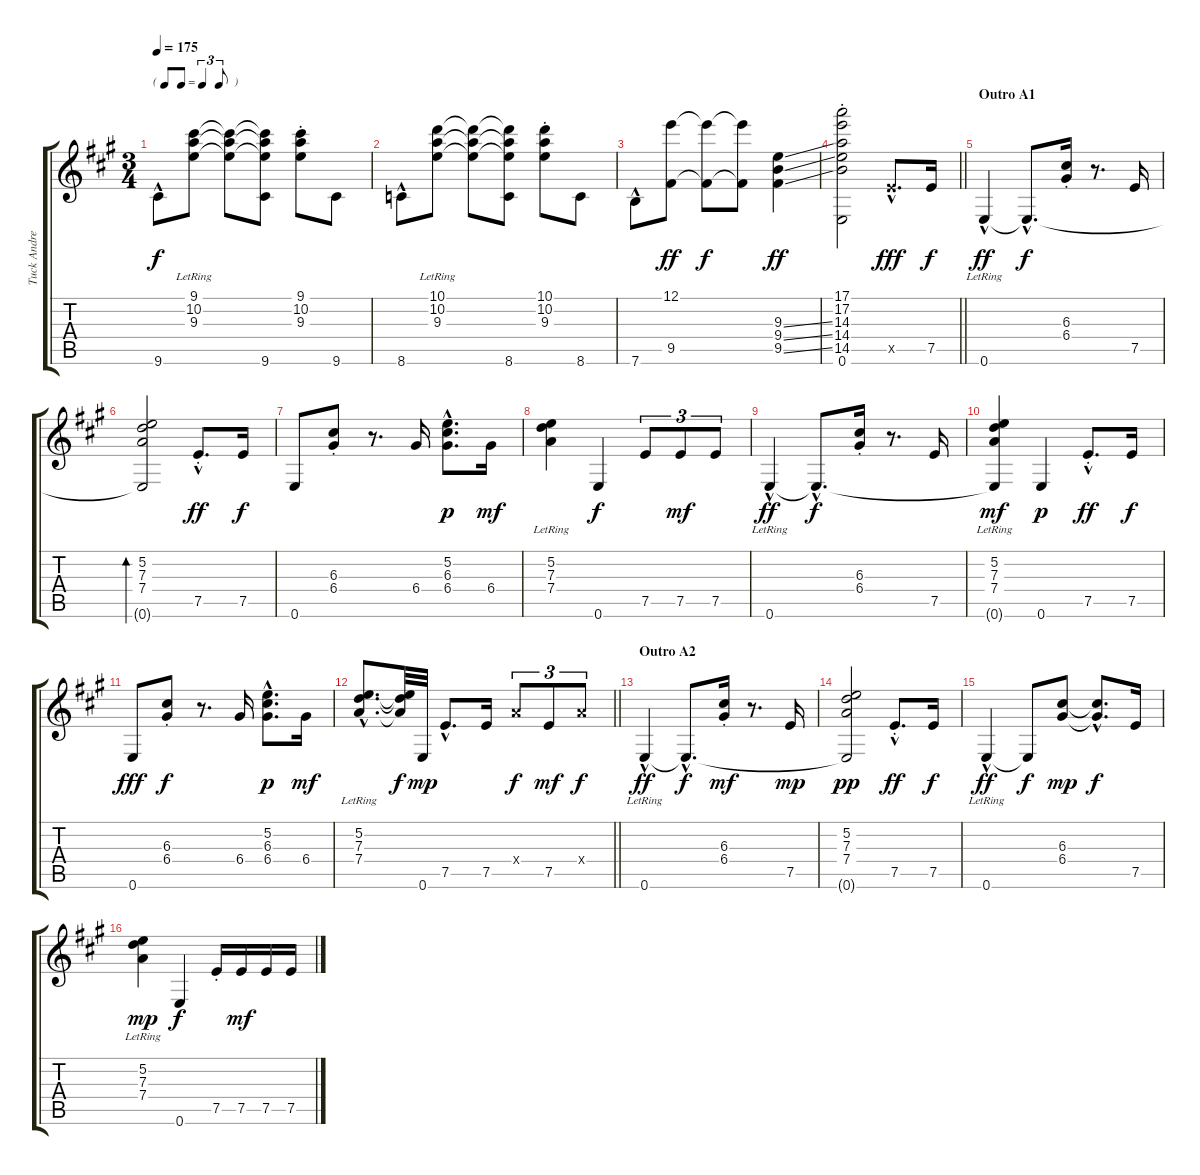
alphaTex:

\track ("Tuck Andress" "Tuck Andre") {instrument electricguitarjazz}
\staff {score tabs}
\tuning (E4 B3 G3 D3 A2 E2) {hide}
\ts (3 4)
\tf triplet8th
\tempo 175
\clef g2
\ks a
9.6{hac}.8{dy f} (9.1{lr} 10.2{lr} 9.3{lr}).8 (9.1{t} 10.2{t} 9.3{t}).8 (9.1{t} 10.2{t} 9.3{t} 9.6).8 (9.1{st} 10.2{st} 9.3{st}).8 9.6.8 |
8.6{hac}.8 (10.1{lr} 10.2{lr} 9.3{lr}).8 (10.1{t} 10.2{t} 9.3{t}).8 (10.1{t} 10.2{t} 9.3{t} 8.6).8 (10.1{st} 10.2{st} 9.3{st}).8 8.6.8 |
7.6{hac}.8 (12.1 9.5).8{dy ff} (12.1{t} 9.5{t}).8{dy f} (12.1{t} 9.5{t}).8 (9.3{ss} 9.4{ss} 9.5{ss}).4{dy ff} |
\barLineRight lightlight
(17.1{st} 17.2{st} 14.3{st} 14.4{st} 14.5{st} 0.6).2 7.5{hac x}.8{d dy fff} 7.5.16{dy f} |
\section ("" "Outro A1")
0.6{hac lr}.4{dy ff} 0.6{hac t}.8{d dy f} (6.3{st} 6.4{st}).16 r.8{d} 7.5.16 |
(5.2 7.3 7.4 0.6{t}).2{bd 240} 7.5{hac st}.8{d dy ff} 7.5.16{dy f} |
0.6.8 (6.3{st} 6.4{st}).8 r.8{d} 6.4.16 (5.2{hac} 6.3{hac} 6.4{hac}).8{d dy p} 6.4.16{dy mf} |
(5.2{lr} 7.3{lr} 7.4{lr}).4 0.6.4{dy f} 7.5.8{tu (3 2)} 7.5.8{tu (3 2) dy mf} 7.5.8{tu (3 2)} |
0.6{hac lr}.4{dy ff} 0.6{hac t}.8{d dy f} (6.3{st} 6.4{st}).16 r.8{d} 7.5.16 |
(5.2{lr} 7.3{lr} 7.4{lr} 0.6{t}).4{dy mf} 0.6.4{dy p} 7.5{hac st}.8{d dy ff} 7.5.16{dy f} |
0.6.8{dy fff} (6.3{st} 6.4{st}).8{dy f} r.8{d} 6.4.16 (5.2{hac} 6.3{hac} 6.4{hac}).8{d dy p} 6.4.16{dy mf} |
\barLineRight lightlight
(5.2{hac lr} 7.3{hac lr} 7.4{hac lr}).8{d} (5.2{t} 7.3{t} 7.4{t}).32{dy f} 0.6.32{dy mp} 7.5{hac}.8{d} 7.5.16 7.4{x}.8{tu (3 2) dy f} 7.5.8{tu (3 2) dy mf} 7.4{x}.8{tu (3 2) dy f} |
\section ("" "Outro A2")
0.6{hac lr}.4{dy ff} 0.6{hac t}.8{d dy f} (6.3{st} 6.4{st}).16{dy mf} r.8{d} 7.5.16{dy mp} |
(5.2 7.3 7.4 0.6{t}).2{dy pp} 7.5{hac st}.8{d dy ff} 7.5.16{dy f} |
0.6{hac lr}.4{dy ff} 0.6{t}.8{dy f} (6.3 6.4).8{dy mp} (6.3{hac t} 6.4{hac t}).8{d dy f} 7.5.16 |
(5.2{lr} 7.3{lr} 7.4{lr}).4{dy mp} 0.6.4{dy f} 7.5{st}.16 7.5.16{dy mf} 7.5.16 7.5.16
